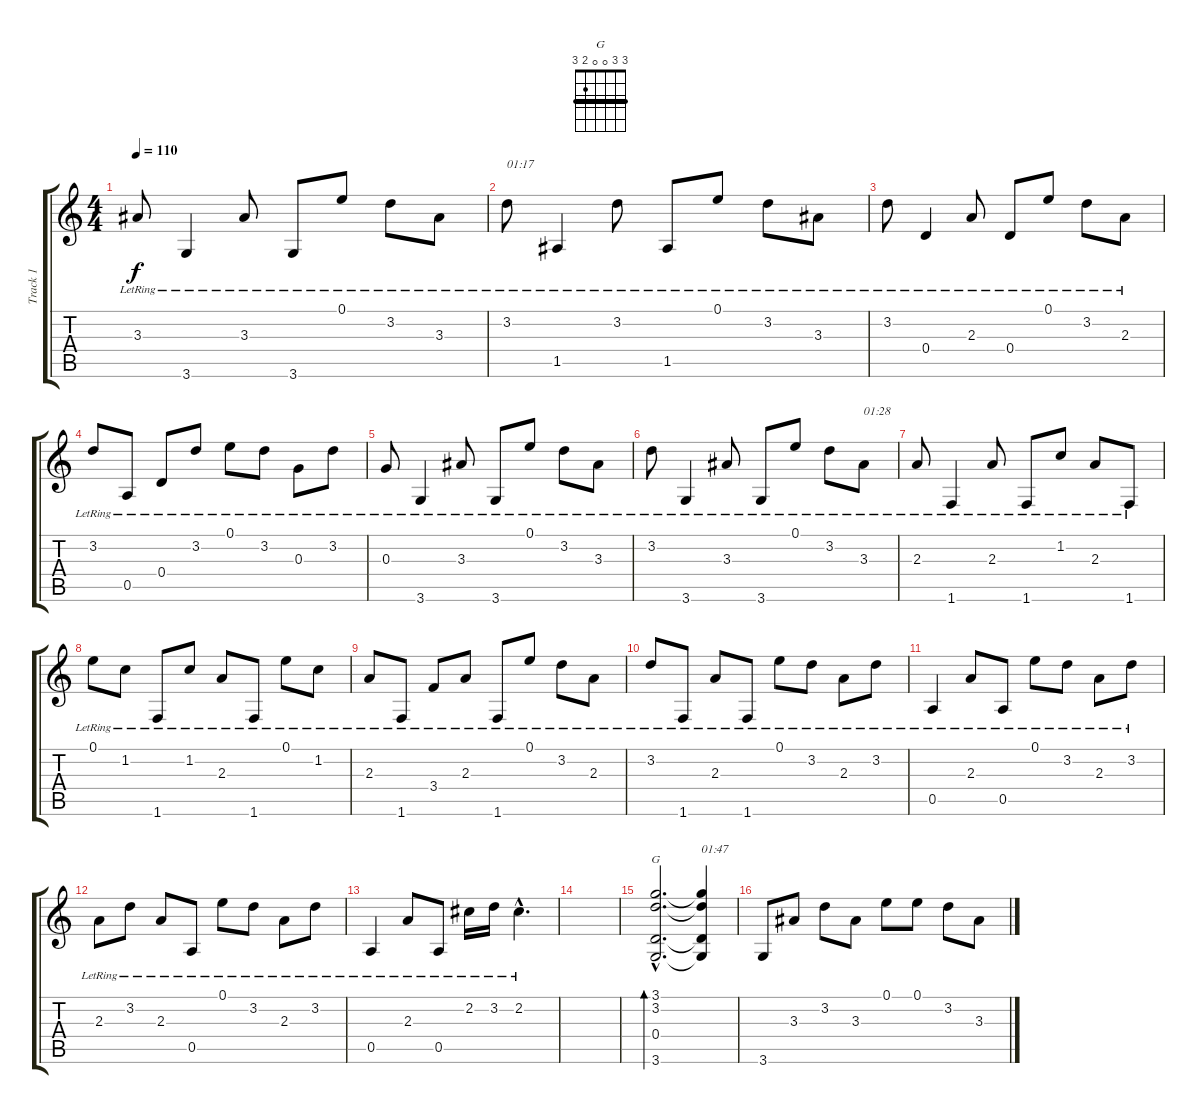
\track ("Track 1" "Track 1") {instrument acousticguitarsteel}
\staff {score tabs}
\tuning (E4 B3 G3 D3 A2 E2) {hide}
\chord ("G" 3 3 0 0 2 3) {barre 3}
\ts (4 4)
\tempo 110
\clef g2
\ks c
3.3{lr}.8{dy f} 3.6{lr}.4 3.3{lr}.8 3.6{lr}.8 0.1{lr}.8 3.2{lr}.8 3.3{lr}.8 |
3.2{lr}.8{txt "01:17"} 1.5{lr}.4 3.2{lr}.8 1.5{lr}.8 0.1{lr}.8 3.2{lr}.8 3.3{lr}.8 |
3.2{lr}.8 0.4{lr}.4 2.3{lr}.8 0.4{lr}.8 0.1{lr}.8 3.2{lr}.8 2.3{lr}.8 |
3.2{lr}.8 0.5{lr}.8 0.4{lr}.8 3.2{lr}.8 0.1{lr}.8 3.2{lr}.8 0.3{lr}.8 3.2{lr}.8 |
0.3{lr}.8 3.6{lr}.4 3.3{lr}.8 3.6{lr}.8 0.1{lr}.8 3.2{lr}.8 3.3{lr}.8 |
3.2{lr}.8 3.6{lr}.4 3.3{lr}.8 3.6{lr}.8 0.1{lr}.8 3.2{lr}.8 3.3{lr}.8{txt "01:28"} |
2.3{lr}.8 1.6{lr}.4 2.3{lr}.8 1.6{lr}.8 1.2{lr}.8 2.3{lr}.8 1.6{lr}.8 |
0.1{lr}.8 1.2{lr}.8 1.6{lr}.8 1.2{lr}.8 2.3{lr}.8 1.6{lr}.8 0.1{lr}.8 1.2{lr}.8 |
2.3{lr}.8 1.6{lr}.8 3.4{lr}.8 2.3{lr}.8 1.6{lr}.8 0.1{lr}.8 3.2{lr}.8 2.3{lr}.8 |
3.2{lr}.8 1.6{lr}.8 2.3{lr}.8 1.6{lr}.8 0.1{lr}.8 3.2{lr}.8 2.3{lr}.8 3.2{lr}.8 |
0.5{lr}.4 2.3{lr}.8 0.5{lr}.8 0.1{lr}.8 3.2{lr}.8 2.3{lr}.8 3.2{lr}.8 |
2.3{lr}.8 3.2{lr}.8 2.3{lr}.8 0.5{lr}.8 0.1{lr}.8 3.2{lr}.8 2.3{lr}.8 3.2{lr}.8 |
0.5{lr}.4 2.3{lr}.8 0.5{lr}.8 2.2{lr}.16 3.2{lr}.16 2.2{hac lr}.4{d} |
|
(3.1{hac} 3.2{hac} 0.4{hac} 3.6{hac}).2{d bd 240 ch "G"} (3.1{t} 3.2{t} 0.4{t} 3.6{t}).4{txt "01:47"} |
3.6.8 3.3.8 3.2.8 3.3.8 0.1.8 0.1.8 3.2.8 3.3.8
